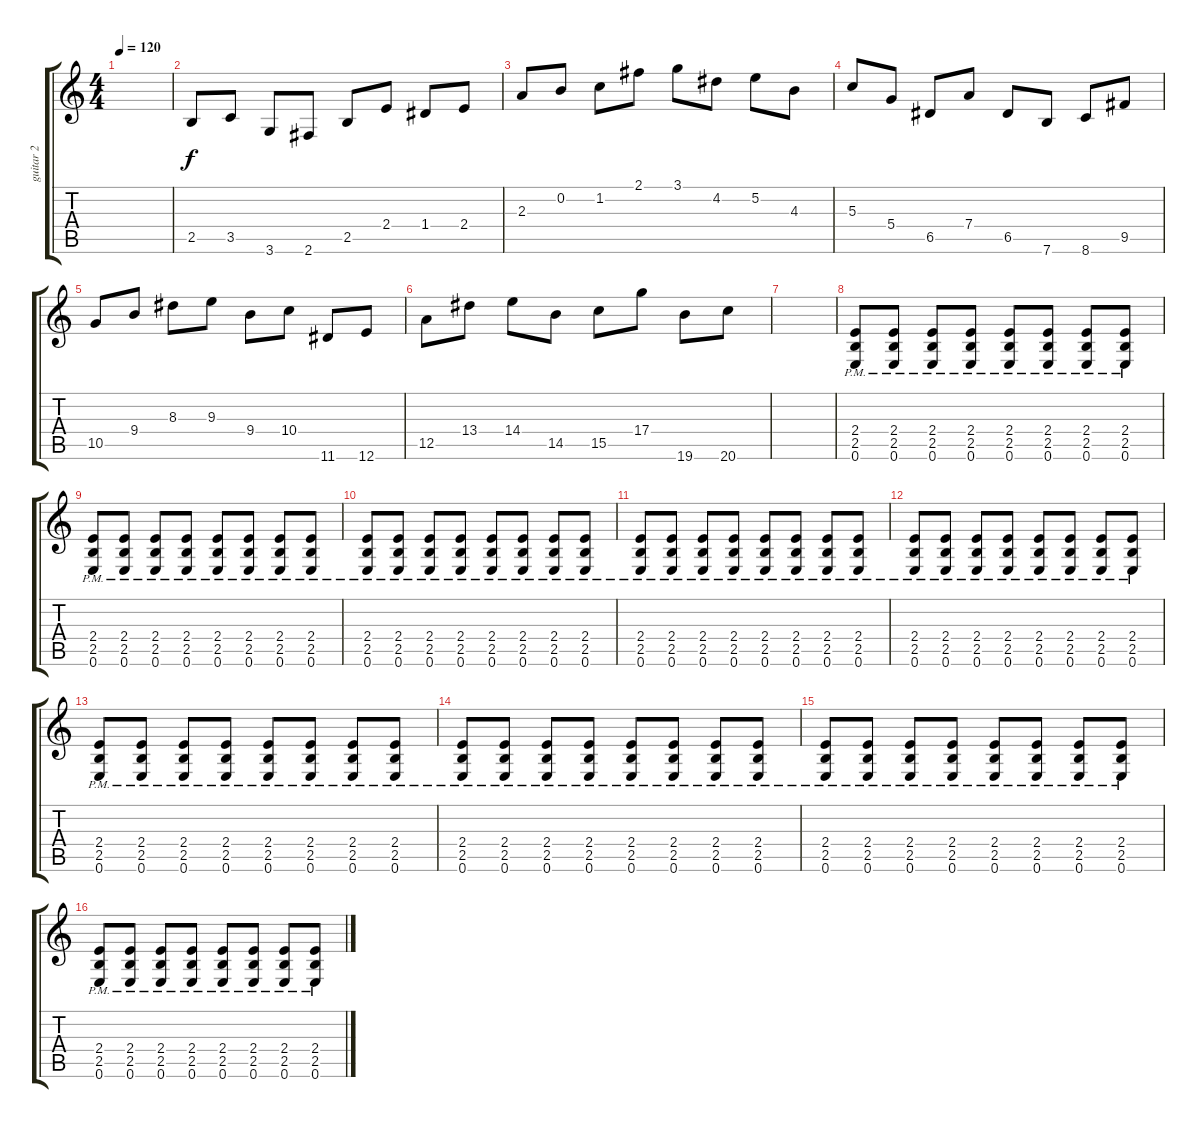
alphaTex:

\track ("guitar 2" "guitar 2") {instrument overdrivenguitar}
\staff {score tabs}
\tuning (E4 B3 G3 D3 A2 E2) {hide}
\ts (4 4)
\tempo 120
\clef g2
\ks c
|
2.5.8 3.5.8 3.6.8 2.6.8 2.5.8 2.4.8 1.4.8 2.4.8 |
2.3.8 0.2.8 1.2.8 2.1.8 3.1.8 4.2.8 5.2.8 4.3.8 |
5.3.8 5.4.8 6.5.8 7.4.8 6.5.8 7.6.8 8.6.8 9.5.8 |
10.5.8 9.4.8 8.3.8 9.3.8 9.4.8 10.4.8 11.6.8 12.6.8 |
12.5.8 13.4.8 14.4.8 14.5.8 15.5.8 17.4.8 19.6.8 20.6.8 |
|
(2.4{pm} 2.5 0.6).8 (2.4{pm} 2.5 0.6).8 (2.4{pm} 2.5 0.6).8 (2.4{pm} 2.5 0.6).8 (2.4{pm} 2.5 0.6).8 (2.4{pm} 2.5 0.6).8 (2.4{pm} 2.5 0.6).8 (2.4{pm} 2.5 0.6).8 |
(2.4{pm} 2.5 0.6).8 (2.4{pm} 2.5 0.6).8 (2.4{pm} 2.5 0.6).8 (2.4{pm} 2.5 0.6).8 (2.4{pm} 2.5 0.6).8 (2.4{pm} 2.5 0.6).8 (2.4{pm} 2.5 0.6).8 (2.4{pm} 2.5 0.6).8 |
(2.4{pm} 2.5 0.6).8 (2.4{pm} 2.5 0.6).8 (2.4{pm} 2.5 0.6).8 (2.4{pm} 2.5 0.6).8 (2.4{pm} 2.5 0.6).8 (2.4{pm} 2.5 0.6).8 (2.4{pm} 2.5 0.6).8 (2.4{pm} 2.5 0.6).8 |
(2.4{pm} 2.5 0.6).8 (2.4{pm} 2.5 0.6).8 (2.4{pm} 2.5 0.6).8 (2.4{pm} 2.5 0.6).8 (2.4{pm} 2.5 0.6).8 (2.4{pm} 2.5 0.6).8 (2.4{pm} 2.5 0.6).8 (2.4{pm} 2.5 0.6).8 |
(2.4{pm} 2.5 0.6).8 (2.4{pm} 2.5 0.6).8 (2.4{pm} 2.5 0.6).8 (2.4{pm} 2.5 0.6).8 (2.4{pm} 2.5 0.6).8 (2.4{pm} 2.5 0.6).8 (2.4{pm} 2.5 0.6).8 (2.4{pm} 2.5 0.6).8 |
(2.4{pm} 2.5 0.6).8 (2.4{pm} 2.5 0.6).8 (2.4{pm} 2.5 0.6).8 (2.4{pm} 2.5 0.6).8 (2.4{pm} 2.5 0.6).8 (2.4{pm} 2.5 0.6).8 (2.4{pm} 2.5 0.6).8 (2.4{pm} 2.5 0.6).8 |
(2.4{pm} 2.5 0.6).8 (2.4{pm} 2.5 0.6).8 (2.4{pm} 2.5 0.6).8 (2.4{pm} 2.5 0.6).8 (2.4{pm} 2.5 0.6).8 (2.4{pm} 2.5 0.6).8 (2.4{pm} 2.5 0.6).8 (2.4{pm} 2.5 0.6).8 |
(2.4{pm} 2.5 0.6).8 (2.4{pm} 2.5 0.6).8 (2.4{pm} 2.5 0.6).8 (2.4{pm} 2.5 0.6).8 (2.4{pm} 2.5 0.6).8 (2.4{pm} 2.5 0.6).8 (2.4{pm} 2.5 0.6).8 (2.4{pm} 2.5 0.6).8 |
(2.4{pm} 2.5 0.6).8 (2.4{pm} 2.5 0.6).8 (2.4{pm} 2.5 0.6).8 (2.4{pm} 2.5 0.6).8 (2.4{pm} 2.5 0.6).8 (2.4{pm} 2.5 0.6).8 (2.4{pm} 2.5 0.6).8 (2.4{pm} 2.5 0.6).8
